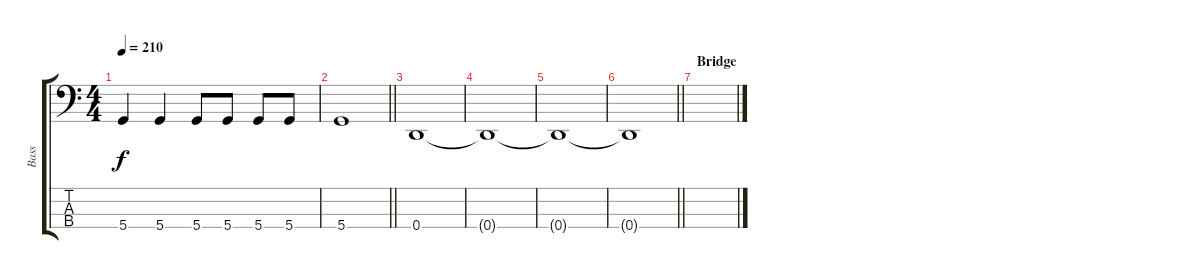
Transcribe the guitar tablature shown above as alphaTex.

\track ("Bass" "Bass") {instrument electricbasspick}
\staff {score tabs}
\tuning (G2 D2 A1 D1) {hide}
\ts (4 4)
\tempo 210
\clef f4
\ks c
5.4.4{dy f} 5.4.4 5.4.8 5.4.8 5.4.8 5.4.8 |
\barLineRight lightlight
5.4.1 |
0.4.1 |
0.4{t}.1 |
0.4{t}.1 |
\barLineRight lightlight
0.4{t}.1 |
\section ("" "Bridge")
